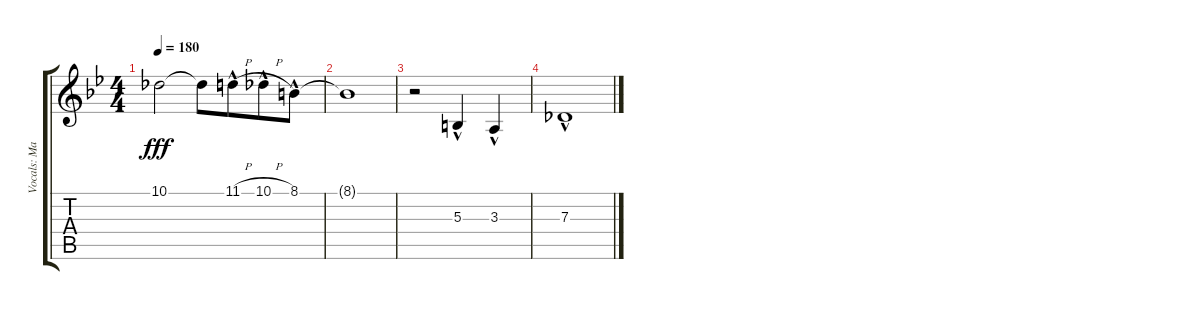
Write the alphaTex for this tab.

\track ("Vocals: Martin" "Vocals: Ma") {instrument lead2sawtooth}
\staff {score tabs}
\tuning (Eb4 Bb3 Gb3 Db3 Ab2 Eb2) {hide}
\ts (4 4)
\tempo 180
\clef g2
\ks bb
10.1{t}.2{dy fff} 10.1{t}.8 11.1{h hac}.8{beam merge} 10.1{h hac}.8 8.1{hac}.8 |
8.1{t}.1 |
r.2 5.3{hac}.4 3.3{hac}.4 |
7.3{hac}.1
